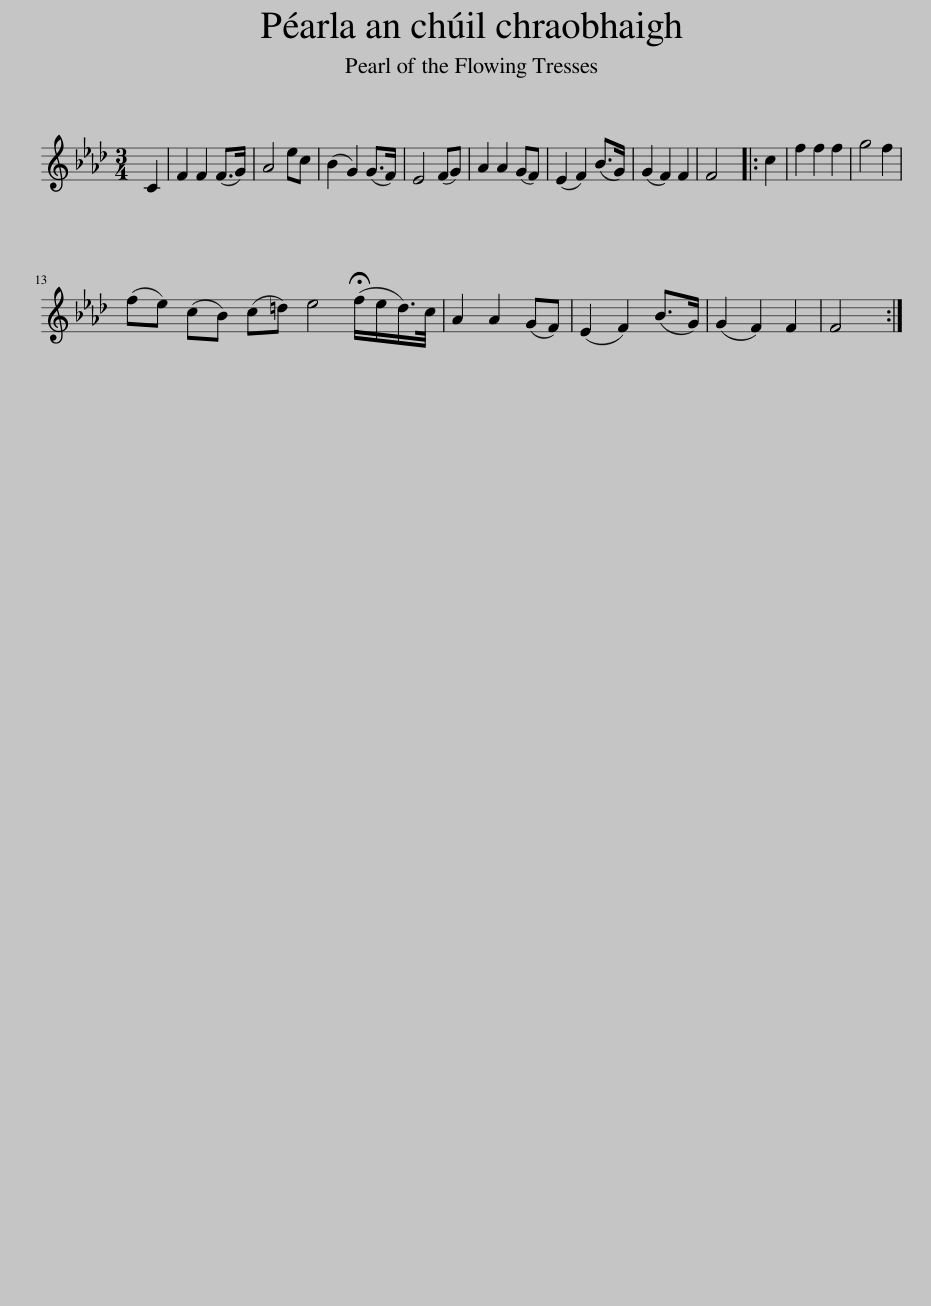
X:1
L:1/8
M:3/4
I:linebreak $
K:Fmin
V:1 treble
V:1
 C2 | F2 F2 (F>G) | A4 ec | (B2 G2) (G>F) | E4 (FG) | %5
 A2 A2 (GF) | (E2 F2) (B>G) | (G2 F2) F2 | F4 |: c2 | %10
 f2 f2 f2 | g4 f2 |$ (fe) (cB) (c=d) e4 (!fermata!f/e/d/>)c/ | A2 A2 (GF) | (E2 F2) (B>G) | %15
 (G2 F2) F2 | F4 :| %17
